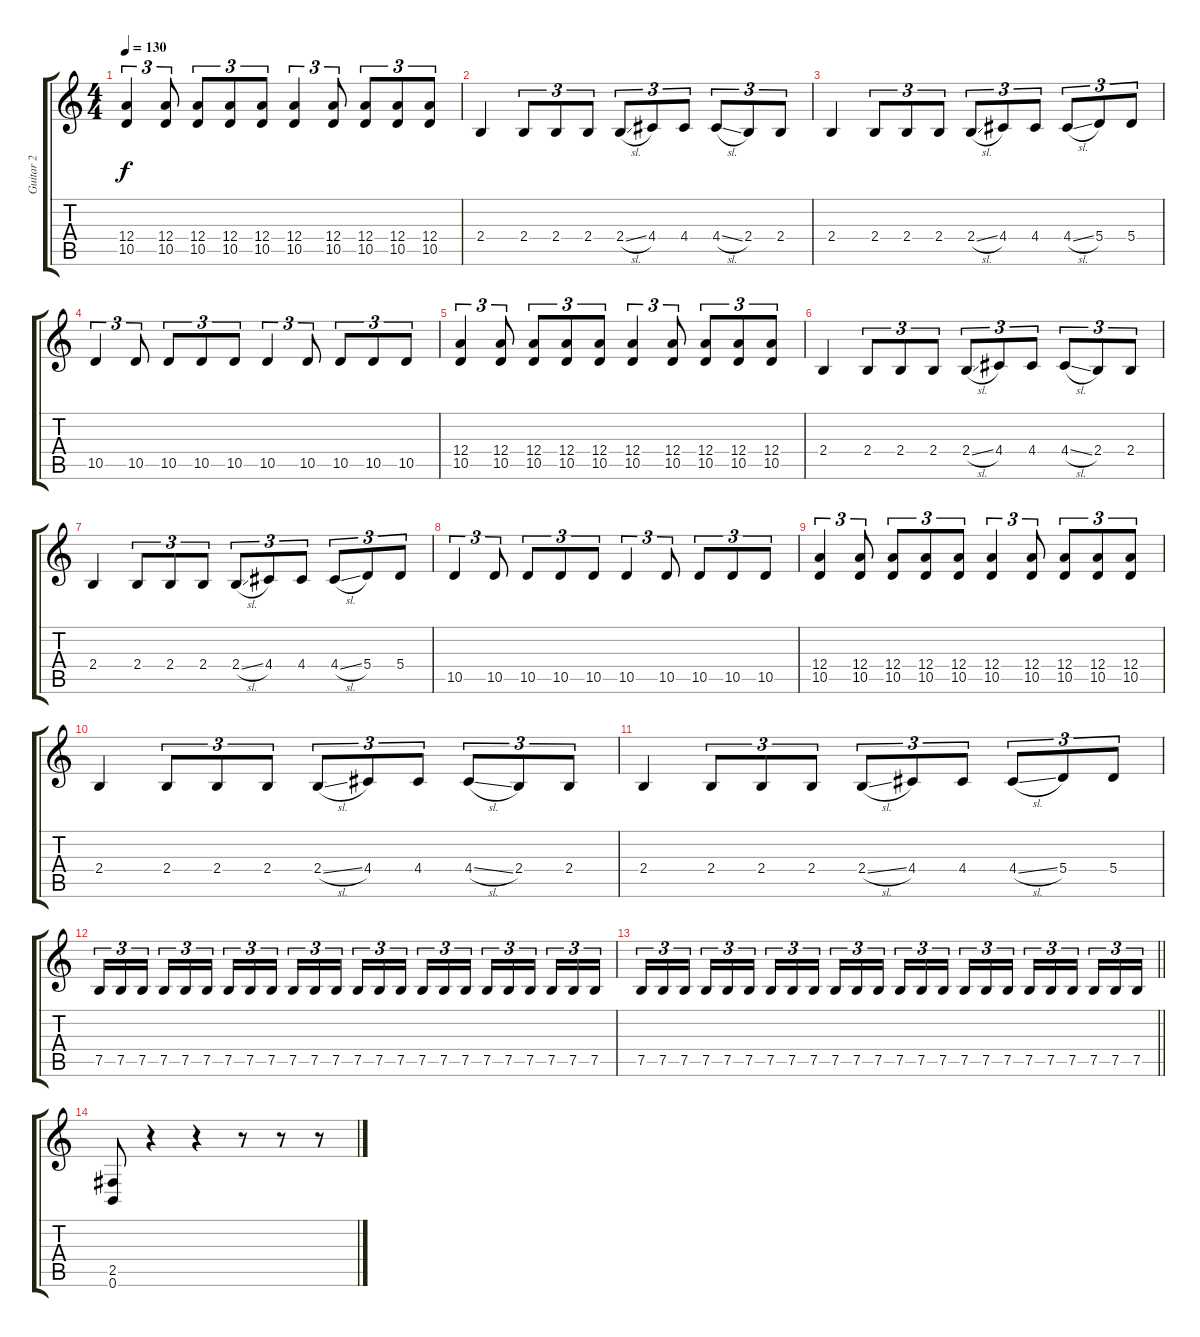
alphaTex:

\track ("Guitar 2" "Guitar 2") {instrument distortionguitar}
\staff {score tabs}
\tuning (B3 Gb3 D3 A2 E2 B1) {hide}
\ts (4 4)
\tempo 130
\clef g2
\ks c
(12.4 10.5).4{tu (3 2) dy f} (12.4 10.5).8{tu (3 2)} (12.4 10.5).8{tu (3 2)} (12.4 10.5).8{tu (3 2)} (12.4 10.5).8{tu (3 2)} (12.4 10.5).4{tu (3 2)} (12.4 10.5).8{tu (3 2)} (12.4 10.5).8{tu (3 2)} (12.4 10.5).8{tu (3 2)} (12.4 10.5).8{tu (3 2)} |
2.4.4 2.4.8{tu (3 2)} 2.4.8{tu (3 2)} 2.4.8{tu (3 2)} 2.4{sl}.8{tu (3 2)} 4.4.8{tu (3 2)} 4.4.8{tu (3 2)} 4.4{sl}.8{tu (3 2)} 2.4.8{tu (3 2)} 2.4.8{tu (3 2)} |
2.4.4 2.4.8{tu (3 2)} 2.4.8{tu (3 2)} 2.4.8{tu (3 2)} 2.4{sl}.8{tu (3 2)} 4.4.8{tu (3 2)} 4.4.8{tu (3 2)} 4.4{sl}.8{tu (3 2)} 5.4.8{tu (3 2)} 5.4.8{tu (3 2)} |
10.5.4{tu (3 2)} 10.5.8{tu (3 2)} 10.5.8{tu (3 2)} 10.5.8{tu (3 2)} 10.5.8{tu (3 2)} 10.5.4{tu (3 2)} 10.5.8{tu (3 2)} 10.5.8{tu (3 2)} 10.5.8{tu (3 2)} 10.5.8{tu (3 2)} |
(12.4 10.5).4{tu (3 2)} (12.4 10.5).8{tu (3 2)} (12.4 10.5).8{tu (3 2)} (12.4 10.5).8{tu (3 2)} (12.4 10.5).8{tu (3 2)} (12.4 10.5).4{tu (3 2)} (12.4 10.5).8{tu (3 2)} (12.4 10.5).8{tu (3 2)} (12.4 10.5).8{tu (3 2)} (12.4 10.5).8{tu (3 2)} |
2.4.4 2.4.8{tu (3 2)} 2.4.8{tu (3 2)} 2.4.8{tu (3 2)} 2.4{sl}.8{tu (3 2)} 4.4.8{tu (3 2)} 4.4.8{tu (3 2)} 4.4{sl}.8{tu (3 2)} 2.4.8{tu (3 2)} 2.4.8{tu (3 2)} |
2.4.4 2.4.8{tu (3 2)} 2.4.8{tu (3 2)} 2.4.8{tu (3 2)} 2.4{sl}.8{tu (3 2)} 4.4.8{tu (3 2)} 4.4.8{tu (3 2)} 4.4{sl}.8{tu (3 2)} 5.4.8{tu (3 2)} 5.4.8{tu (3 2)} |
10.5.4{tu (3 2)} 10.5.8{tu (3 2)} 10.5.8{tu (3 2)} 10.5.8{tu (3 2)} 10.5.8{tu (3 2)} 10.5.4{tu (3 2)} 10.5.8{tu (3 2)} 10.5.8{tu (3 2)} 10.5.8{tu (3 2)} 10.5.8{tu (3 2)} |
(12.4 10.5).4{tu (3 2)} (12.4 10.5).8{tu (3 2)} (12.4 10.5).8{tu (3 2)} (12.4 10.5).8{tu (3 2)} (12.4 10.5).8{tu (3 2)} (12.4 10.5).4{tu (3 2)} (12.4 10.5).8{tu (3 2)} (12.4 10.5).8{tu (3 2)} (12.4 10.5).8{tu (3 2)} (12.4 10.5).8{tu (3 2)} |
2.4.4 2.4.8{tu (3 2)} 2.4.8{tu (3 2)} 2.4.8{tu (3 2)} 2.4{sl}.8{tu (3 2)} 4.4.8{tu (3 2)} 4.4.8{tu (3 2)} 4.4{sl}.8{tu (3 2)} 2.4.8{tu (3 2)} 2.4.8{tu (3 2)} |
2.4.4 2.4.8{tu (3 2)} 2.4.8{tu (3 2)} 2.4.8{tu (3 2)} 2.4{sl}.8{tu (3 2)} 4.4.8{tu (3 2)} 4.4.8{tu (3 2)} 4.4{sl}.8{tu (3 2)} 5.4.8{tu (3 2)} 5.4.8{tu (3 2)} |
7.5.16{tu (3 2)} 7.5.16{tu (3 2)} 7.5.16{tu (3 2)} 7.5.16{tu (3 2)} 7.5.16{tu (3 2)} 7.5.16{tu (3 2)} 7.5.16{tu (3 2)} 7.5.16{tu (3 2)} 7.5.16{tu (3 2)} 7.5.16{tu (3 2)} 7.5.16{tu (3 2)} 7.5.16{tu (3 2)} 7.5.16{tu (3 2)} 7.5.16{tu (3 2)} 7.5.16{tu (3 2)} 7.5.16{tu (3 2)} 7.5.16{tu (3 2)} 7.5.16{tu (3 2)} 7.5.16{tu (3 2)} 7.5.16{tu (3 2)} 7.5.16{tu (3 2)} 7.5.16{tu (3 2)} 7.5.16{tu (3 2)} 7.5.16{tu (3 2)} |
\barLineRight lightlight
7.5.16{tu (3 2)} 7.5.16{tu (3 2)} 7.5.16{tu (3 2)} 7.5.16{tu (3 2)} 7.5.16{tu (3 2)} 7.5.16{tu (3 2)} 7.5.16{tu (3 2)} 7.5.16{tu (3 2)} 7.5.16{tu (3 2)} 7.5.16{tu (3 2)} 7.5.16{tu (3 2)} 7.5.16{tu (3 2)} 7.5.16{tu (3 2)} 7.5.16{tu (3 2)} 7.5.16{tu (3 2)} 7.5.16{tu (3 2)} 7.5.16{tu (3 2)} 7.5.16{tu (3 2)} 7.5.16{tu (3 2)} 7.5.16{tu (3 2)} 7.5.16{tu (3 2)} 7.5.16{tu (3 2)} 7.5.16{tu (3 2)} 7.5.16{tu (3 2)} |
(2.5 0.6).8 r.4 r.4 r.8 r.8 r.8
